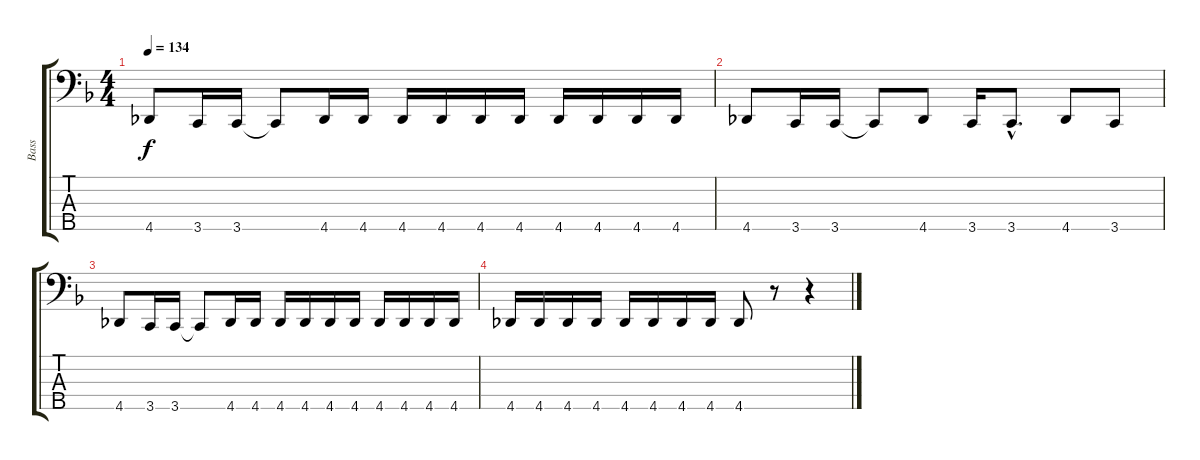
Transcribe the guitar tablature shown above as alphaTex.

\track ("Bass" "Bass") {instrument electricbasspick}
\staff {score tabs}
\tuning (F2 C2 G1 D1 A0) {hide}
\ts (4 4)
\tempo 134
\clef f4
\ks dminor
4.5.8{dy f} 3.5.16 3.5.16 3.5{t}.8 4.5.16 4.5.16 4.5.16 4.5.16 4.5.16 4.5.16 4.5.16 4.5.16 4.5.16 4.5.16 |
4.5.8 3.5.16 3.5.16 3.5{t}.8 4.5.8 3.5.16 3.5{hac}.8{d} 4.5.8 3.5.8 |
4.5.8 3.5.16 3.5.16 3.5{t}.8 4.5.16 4.5.16 4.5.16 4.5.16 4.5.16 4.5.16 4.5.16 4.5.16 4.5.16 4.5.16 |
4.5.16 4.5.16 4.5.16 4.5.16 4.5.16 4.5.16 4.5.16 4.5.16 4.5.8 r.8 r.4
